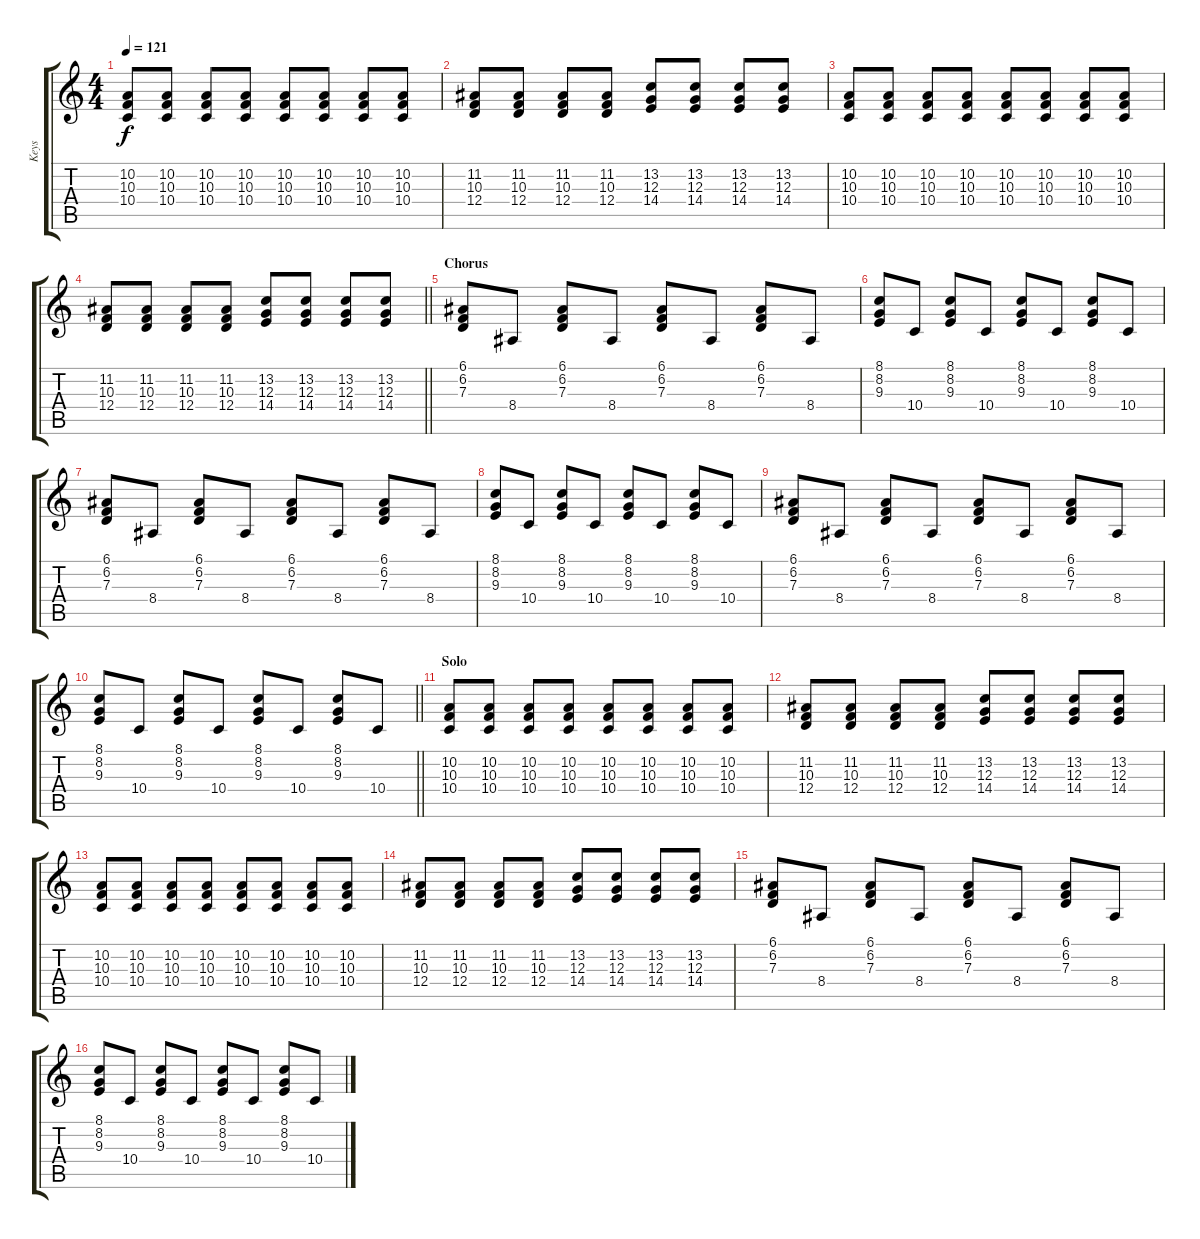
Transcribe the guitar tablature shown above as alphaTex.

\track ("Keys" "Keys") {instrument electricpiano2}
\staff {score tabs}
\tuning (E4 B3 G3 D3 A2 E2) {hide}
\ts (4 4)
\tempo 121
\clef g2
\ks c
(10.2 10.3 10.4).8{dy f} (10.2 10.3 10.4).8 (10.2 10.3 10.4).8 (10.2 10.3 10.4).8 (10.2 10.3 10.4).8 (10.2 10.3 10.4).8 (10.2 10.3 10.4).8 (10.2 10.3 10.4).8 |
(11.2 10.3 12.4).8 (11.2 10.3 12.4).8 (11.2 10.3 12.4).8 (11.2 10.3 12.4).8 (13.2 12.3 14.4).8 (13.2 12.3 14.4).8 (13.2 12.3 14.4).8 (13.2 12.3 14.4).8 |
(10.2 10.3 10.4).8 (10.2 10.3 10.4).8 (10.2 10.3 10.4).8 (10.2 10.3 10.4).8 (10.2 10.3 10.4).8 (10.2 10.3 10.4).8 (10.2 10.3 10.4).8 (10.2 10.3 10.4).8 |
\barLineRight lightlight
(11.2 10.3 12.4).8 (11.2 10.3 12.4).8 (11.2 10.3 12.4).8 (11.2 10.3 12.4).8 (13.2 12.3 14.4).8 (13.2 12.3 14.4).8 (13.2 12.3 14.4).8 (13.2 12.3 14.4).8 |
\section ("" "Chorus")
(6.1 6.2 7.3).8 8.4.8 (6.1 6.2 7.3).8 8.4.8 (6.1 6.2 7.3).8 8.4.8 (6.1 6.2 7.3).8 8.4.8 |
(8.1 8.2 9.3).8 10.4.8 (8.1 8.2 9.3).8 10.4.8 (8.1 8.2 9.3).8 10.4.8 (8.1 8.2 9.3).8 10.4.8 |
(6.1 6.2 7.3).8 8.4.8 (6.1 6.2 7.3).8 8.4.8 (6.1 6.2 7.3).8 8.4.8 (6.1 6.2 7.3).8 8.4.8 |
(8.1 8.2 9.3).8 10.4.8 (8.1 8.2 9.3).8 10.4.8 (8.1 8.2 9.3).8 10.4.8 (8.1 8.2 9.3).8 10.4.8 |
(6.1 6.2 7.3).8 8.4.8 (6.1 6.2 7.3).8 8.4.8 (6.1 6.2 7.3).8 8.4.8 (6.1 6.2 7.3).8 8.4.8 |
\barLineRight lightlight
(8.1 8.2 9.3).8 10.4.8 (8.1 8.2 9.3).8 10.4.8 (8.1 8.2 9.3).8 10.4.8 (8.1 8.2 9.3).8 10.4.8 |
\section ("" "Solo")
(10.2 10.3 10.4).8 (10.2 10.3 10.4).8 (10.2 10.3 10.4).8 (10.2 10.3 10.4).8 (10.2 10.3 10.4).8 (10.2 10.3 10.4).8 (10.2 10.3 10.4).8 (10.2 10.3 10.4).8 |
(11.2 10.3 12.4).8 (11.2 10.3 12.4).8 (11.2 10.3 12.4).8 (11.2 10.3 12.4).8 (13.2 12.3 14.4).8 (13.2 12.3 14.4).8 (13.2 12.3 14.4).8 (13.2 12.3 14.4).8 |
(10.2 10.3 10.4).8 (10.2 10.3 10.4).8 (10.2 10.3 10.4).8 (10.2 10.3 10.4).8 (10.2 10.3 10.4).8 (10.2 10.3 10.4).8 (10.2 10.3 10.4).8 (10.2 10.3 10.4).8 |
(11.2 10.3 12.4).8 (11.2 10.3 12.4).8 (11.2 10.3 12.4).8 (11.2 10.3 12.4).8 (13.2 12.3 14.4).8 (13.2 12.3 14.4).8 (13.2 12.3 14.4).8 (13.2 12.3 14.4).8 |
(6.1 6.2 7.3).8 8.4.8 (6.1 6.2 7.3).8 8.4.8 (6.1 6.2 7.3).8 8.4.8 (6.1 6.2 7.3).8 8.4.8 |
(8.1 8.2 9.3).8 10.4.8 (8.1 8.2 9.3).8 10.4.8 (8.1 8.2 9.3).8 10.4.8 (8.1 8.2 9.3).8 10.4.8
